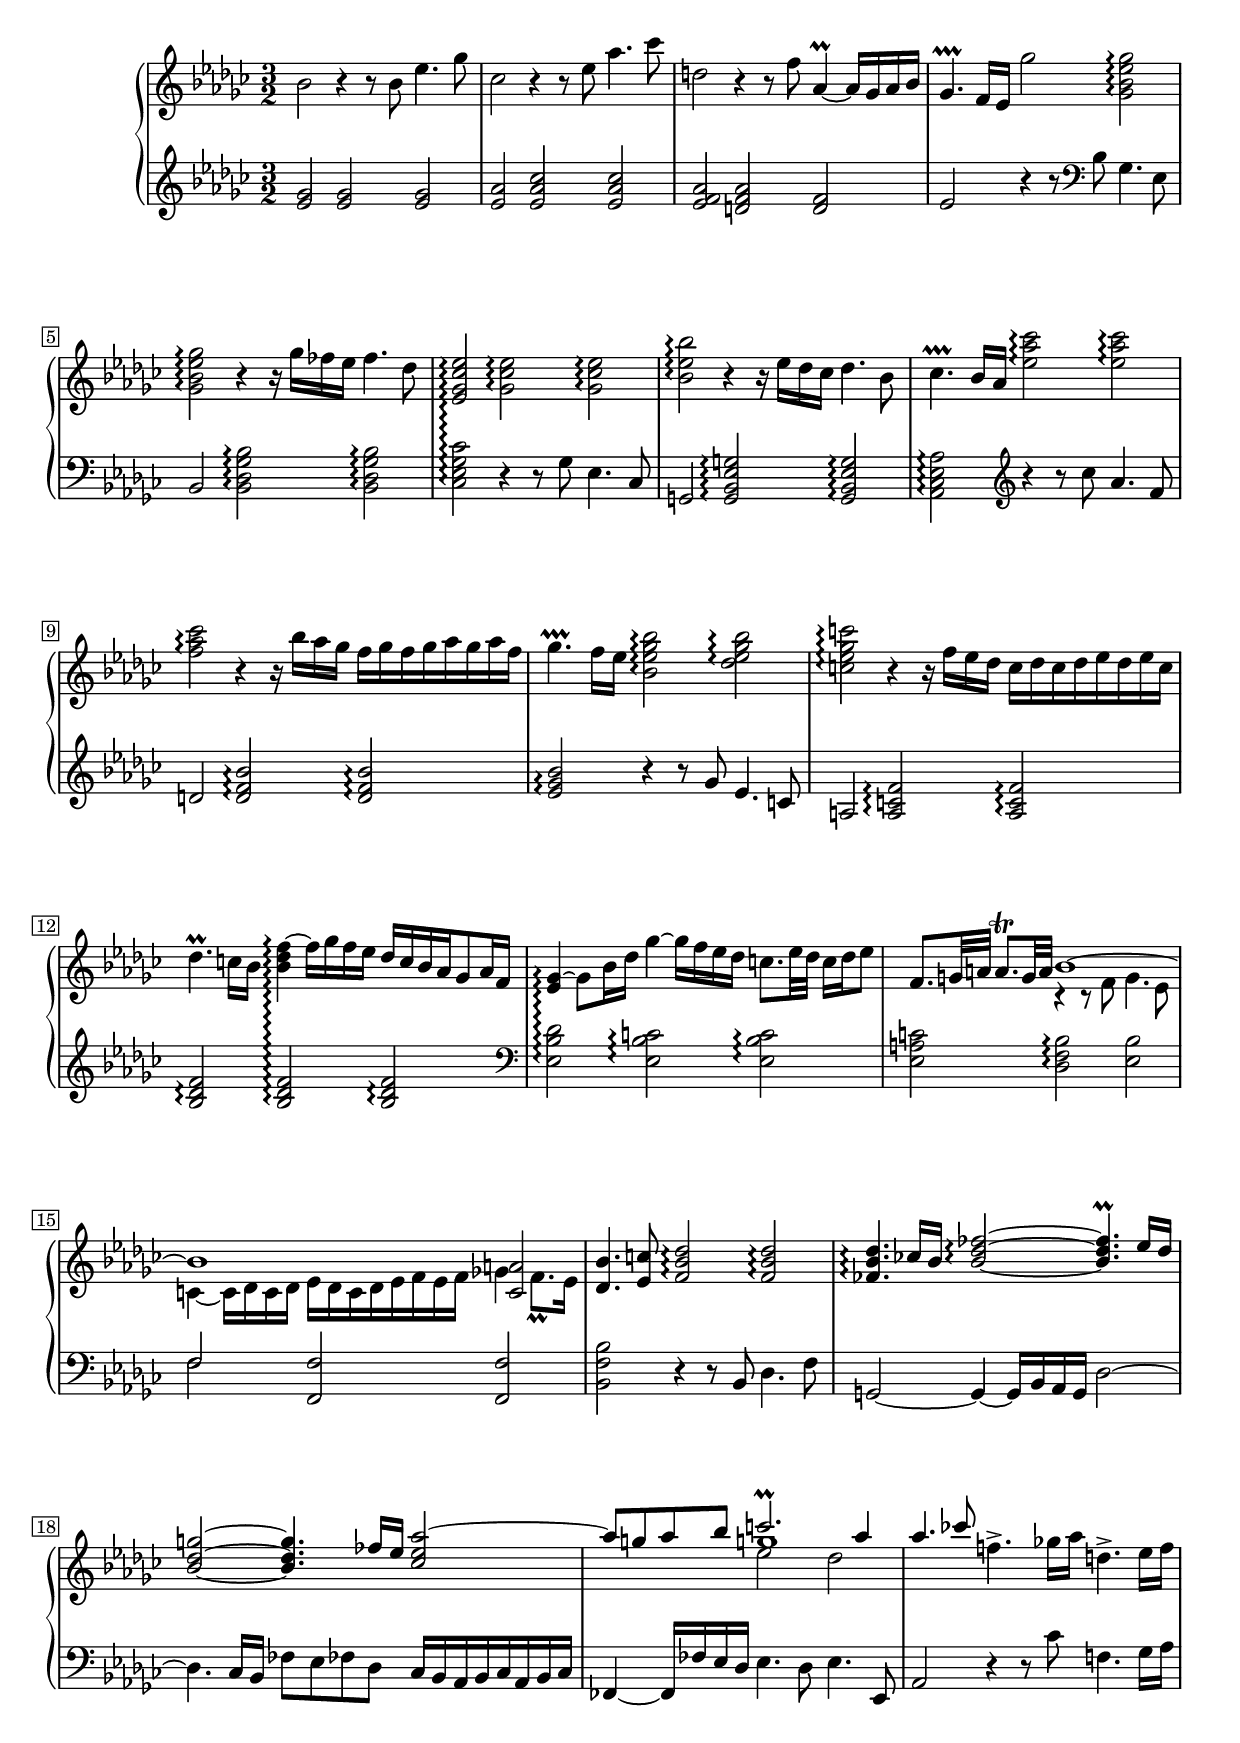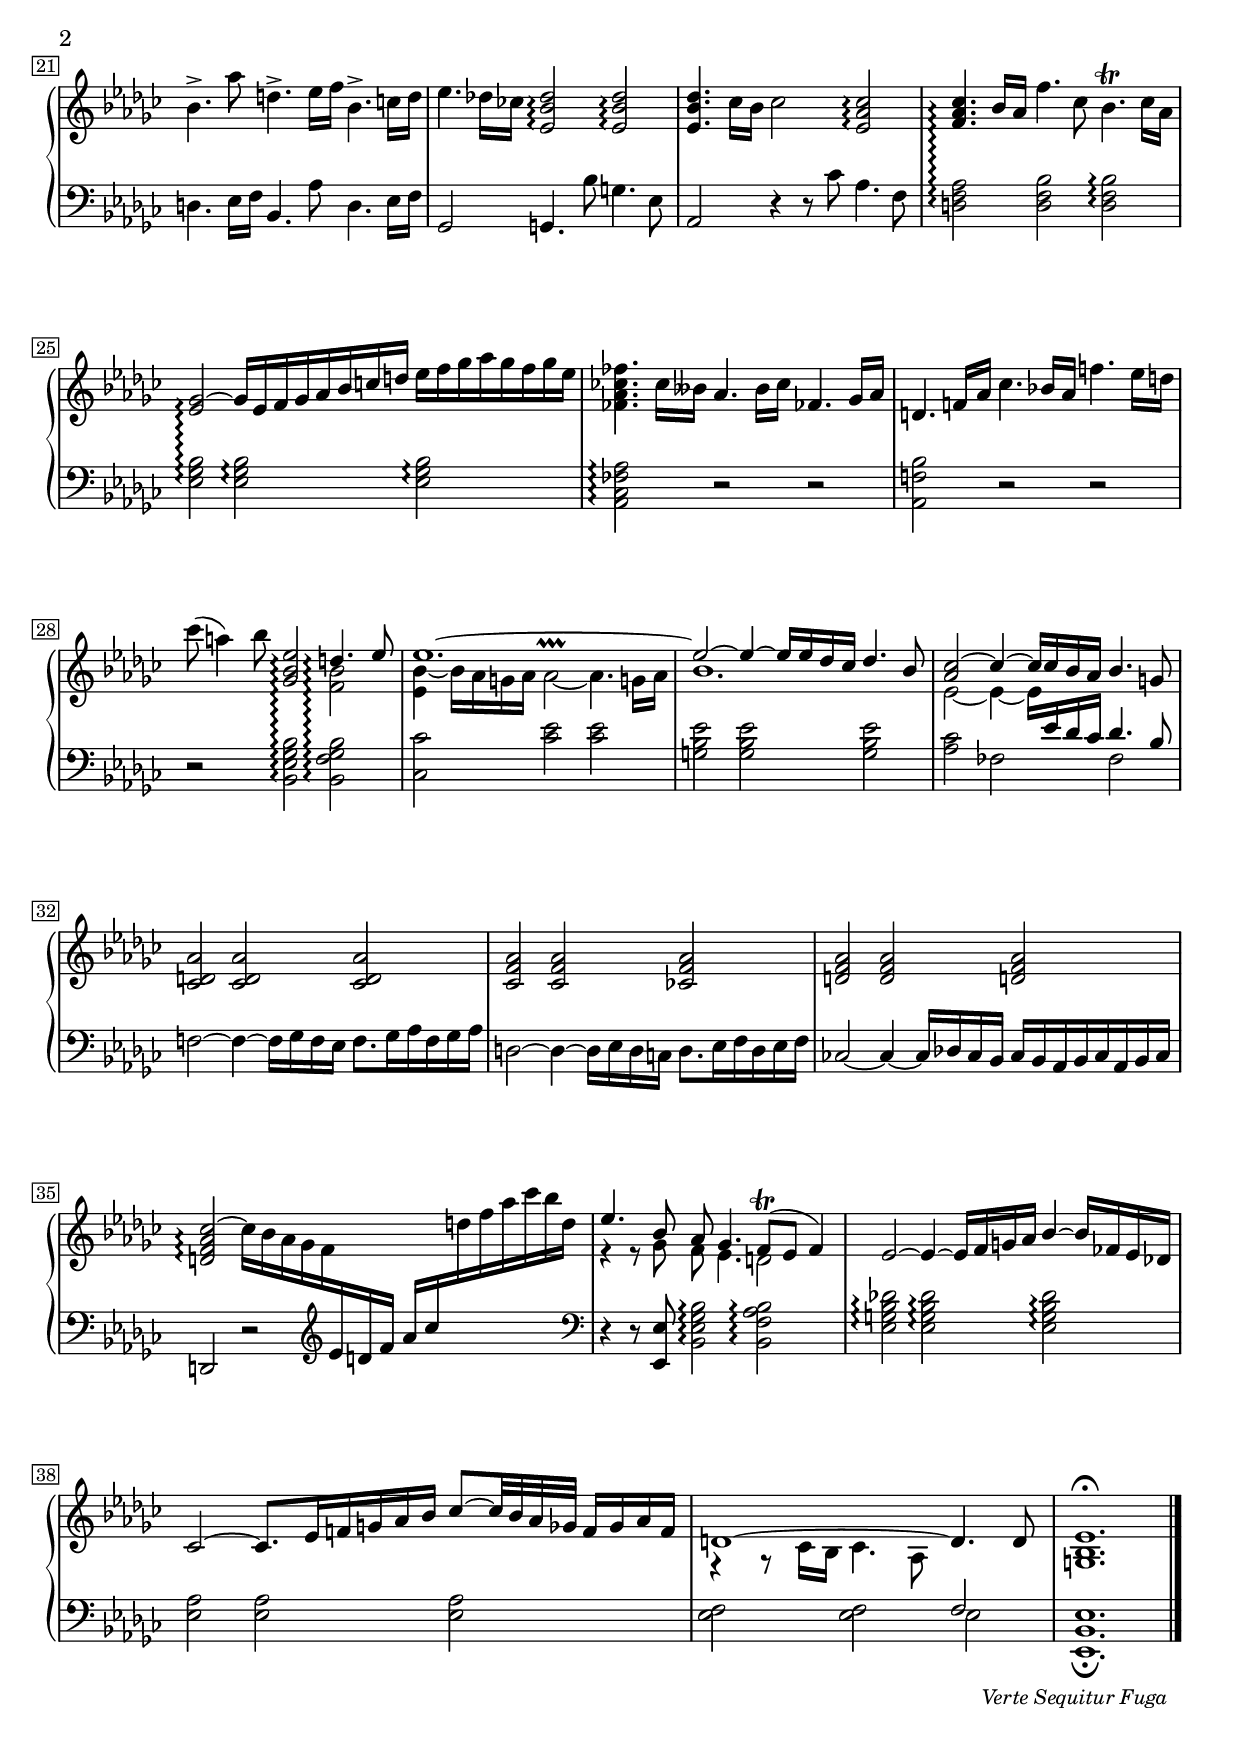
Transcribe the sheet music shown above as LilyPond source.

Global = {
  \key es \minor
  \time 3/2
  \include "../global.ly"
}

Soprano = \context Voice = "one" \relative c' {
  \voiceOne
  \stemNeutral\tieNeutral
  \override MultiMeasureRest.staff-position = #0
  \override Rest.staff-position = #0
  \label #'Praeludium08
  %1
  | bes'2 r4 r8 bes es4. ges8
  | ces,2 r4 r8 es as4. ces8
  | d,2 r4 r8 f as,4~\prall as16 ges as bes
  | ges4.\prallprall f16 es ges'2 <ges, bes ees ges>\arpeggio
  %5
  | q2\arpeggio r4 r16 ges' fes ees fes4. des8
  | <ees, ges ces ees>2\arpeggio <ges ces ees>\arpeggio q\arpeggio
  | <bes ees bes'>\arpeggio r4 r16 ees des ces des4. bes8
  | ces4.\prallprall bes16 aes <ees' aes ces>2\arpeggio q\arpeggio
  | <f aes ces>\arpeggio r4 r16 bes aes ges f[ ges f ges aes ges aes f]
  %10
  | ges4.\prallprall f16 es <bes es ges bes>2\arpeggio <des ees ges bes>\arpeggio
  | <c ees ges c>2\arpeggio r4 r16 f es des  c[ des c des  es des es c]
  | des4.\prall c16 bes  <bes des f>4~\arpeggio f'16 ges f es  des[ c bes as  ges8 as16 f]
  | <ees ges>4^~\arpeggio ges8 bes16 des  ges4~ ges16 f es  des  c8. es32 des c16[ des es8]
  | f,8. g32 a  a8.\trill g32 a \voiceOne bes1~
  %15
  | bes1 <c, a'>2
  | <des bes'>4. <ees c'>8 <f bes des>2\arpeggio q\arpeggio
  | <fes bes des>4.\arpeggio ces'!16 bes  \tieNeutral <bes des fes>2~\arpeggio q4.\prall es16 des
  | <bes des g>2~ q4. fes'16 es <ces es as>2^~
  | as'8[ g as bes] c2.\prall as4
  %20
  | as4. ces8 \oneVoice f,!4.-> ges!16 as  d,4.-> es16 f
  | bes,4.-> as'8  d,4.-> es16 f  bes,4.-> c16 d
  | es4. des!16 ces! <es, bes' des>2\arpeggio q\arpeggio
  | q4. ces'16 bes  ces2 <es, as ces>\arpeggio
  | <f as ces>4.\arpeggio bes16 as  f'4. ces8  bes4.\trill ces16 as
  %25
  | <es ges>2^~\arpeggio ges16 es f ges  as bes c d  es f ges as  ges f ges es
  | <fes, as ces! fes>4. ces'16 beses  as4. beses16 ces  fes,!4. ges16 as
  | d,4. f!16 as  ces4. bes16 as  f'4. es16 d
  | ces'8( a4) bes8 \voiceOne <ges, bes es>2\arpeggio d'4.\arpeggio es8
  | \once\override Tie.extra-offset = #'(0 . 1)
    es1.~
  %30
  | es2~ es4~ es16 es des ces  des4. bes8
  | <aes ces>2~ ces4~ ces16 ces bes as  bes4. g8
  | <ces, d as'>2 q q
  | <ces f as>2 q q
  | <d f as>2 q q
  %35
  | <d f as ces>2~\arpeggio  \stemNeutral ces'16[ bes as ges f
    \change Staff = "lower" \voiceThree
    \clef treble es d f]  as[ ces
    \change Staff = "upper" \voiceOne
    \stemDown d f as ces bes d,]
  | \stemUp es4. bes8 as ges4. f8\trill( es f4)
  | es2~ es4~ es16 f g as  bes4~ bes16 fes es des
  | ces2~ ces8. es16  f! g as bes  ces8~ ces32 bes as ges  f16 ges as f
  | d1~ d4. d8
  %40
  | <g, bes es>1.\fermata
    \fine
}

Alto = \context Voice = "two" \relative c' {
  \voiceTwo
  \stemDown\tieDown
  \override Rest.staff-position = #0
  %1
  | s1*3/2*13
  | s2 c4\rest c8\rest f g4. ees8
  | c4~ c16 des c des ees des c des ees f ees f ges4 f8.\prall ees16
  | s1*3/2*3
  %19
  | s2 << { \stemDown ees' des } \\ g!1 >>
  | s1*3/2*8
  %28
  | s1 <f, bes>2\arpeggio
  | <ees bes'>4~ bes'16 as g as as2~^\prallprall as4. g!16 as
  | bes1.
  | es,2~ es4~ es16
    \change Staff = "lower" \voiceThree
    es des ces des4. bes8
  | \change Staff = "upper" \voiceTwo
    s1*3/2*4
  %36
  | e4\rest e8\rest ges f ees4. d2
  | s1.*2
  | f,4\rest g8\rest ces16 bes ces4. as8
    \change Staff = "lower" \voiceThree
    f2
}

Tenor = \context Voice = "three" \relative c {
  \voiceThree
  \stemUp\tieUp
  \override Rest.staff-position = #0
  %1
  | s1*3/2*14
  | f2 s1
}

Bass = \context Voice = "four" \relative c {
  \voiceFour
  \stemNeutral\tieNeutral
  \override MultiMeasureRest.staff-position = #0
  \override Rest.staff-position = #0
  %1
  | \clef treble <es' ges>2 q q
  | <es as>2 <es as ces> q
  | <es f as>2 <d f as> <d f>
  | es2 r4 r8 \clef bass bes ges4. es8
  %5
  | bes2 <bes des ges bes>\arpeggio q\arpeggio
  | <ces ees ges ces>2\arpeggio r4 r8 ges' ees4. ces8
  | g2 <g bes ees g>\arpeggio q\arpeggio
  | <aes ces ees aes>\arpeggio \clef treble r4 r8 ces'' aes4. f8
  | d2 <d f bes>\arpeggio q\arpeggio
  %10
  | <ees ges bes>\arpeggio r4 r8 ges ees4. c8
  | a2 <a c f>\arpeggio q\arpeggio
  | <bes des f>\arpeggio q\arpeggio q\arpeggio
  | \clef bass <ees, bes' des>\arpeggio <ees bes' c>\arpeggio q\arpeggio
  | <ees a c> <des f bes>\arpeggio <ees bes'>
  %15
  | f <f, f'> q
  | <bes f' bes> r4 r8 bes des4. f8
  | g,2~ g4~ g16 bes aes g des'2~
  | des4. ces16 bes fes'8 ees fes! des ces16 bes aes bes ces aes bes ces
  | fes,4~ fes16 fes' ees des ees4. des8 ees4. ees,8
  %20
  | as2 r4 r8 ces'8  f,4. ges16 as
  | d,4. es16 f  bes,4. as'8  d,4. es16 f
  | ges,2  g4. bes'8 g4. es8
  | as,2  r4 r8 ces' as4. f8
  | <d f aes>2\arpeggio <d f bes> q\arpeggio
  %25
  | <ees ges bes>\arpeggio q\arpeggio q\arpeggio
  | <aes, ces fes aes>\arpeggio r2 r
  | <aes f' bes> r r
  | r <bes ees ges bes>\arpeggio <bes f' ges bes>\arpeggio
  | <ces ces'> <ces' es> q
  %30
  | <g bes ees> q q
  | <as ces>2 fes fes
  | f!2~ f4~ f16 ges f es  f8. ges16  as f ges as
  | d,2~ d4~ d16 es d c  d8. es16  f d es f
  | ces!2~ ces4~ ces16 des! ces bes  ces bes as bes  ces as bes ces
  %35
  | d,2 r s
  | \clef bass
    r4 r8 <es es'> <bes' es ges bes>2\arpeggio <bes f' as bes>\arpeggio
  | <es g bes des>2\arpeggio q\arpeggio q\arpeggio
  | <es as>2 q q
  | <es f>2 q es
  %40
  | \once\override TextScript.staff-padding = #6
    \once\override TextScript.self-alignment-X = #CENTER
    <es, bes' es>1.\fermata_\markup { \hspace #0.0 "Verte Sequitur Fuga" }
    \fine
}

forceBreaks = {
  % page 1
  \repeat unfold 3 { s1.\noBreak } s1.\break\noPageBreak
  \repeat unfold 3 { s1.\noBreak } s1.\break\noPageBreak
  \repeat unfold 2 { s1.\noBreak } s1.\break\noPageBreak
  \repeat unfold 2 { s1.\noBreak } s1.\break\noPageBreak
  \repeat unfold 2 { s1.\noBreak } s1.\break\noPageBreak
  \repeat unfold 2 { s1.\noBreak } s1.\pageBreak

  % page 2
  \repeat unfold 3 { s1.\noBreak } s1.\break\noPageBreak
  \repeat unfold 2 { s1.\noBreak } s1.\break\noPageBreak
  \repeat unfold 3 { s1.\noBreak } s1.\break\noPageBreak
  \repeat unfold 2 { s1.\noBreak } s1.\break\noPageBreak
  \repeat unfold 2 { s1.\noBreak } s1.\break\noPageBreak
}

\score {
  \new PianoStaff \with { connectArpeggios = ##t }
  <<
    \accidentalStyle Score.piano
    \context Staff = "upper" <<
      \set Staff.midiInstrument = #"acoustic grand"
      \Global
      \clef treble
      \Soprano
      \Alto
    >>
    \context Staff = "lower" <<
      \set Staff.midiInstrument = #"acoustic grand"
      \Global
      \clef bass
      \Tenor
      \Bass
    >>
    \new Devnull \forceBreaks
  >>
  \header {
    composer = ##f % "Johann Sebastian Bach"
    opus = ##f % "BWV 853"
    title = \markup { "Praeludium VIII" }
    subtitle = ##f
  }
  \layout {
    \context {
      \PianoStaff
      \override Parentheses.font-size = #-2
      \override TextScript.font-shape = #'italic
      \override TextScript.font-size = #-1
    }
  }
  \midi {
    \tempo 4 = 100
  }
}
